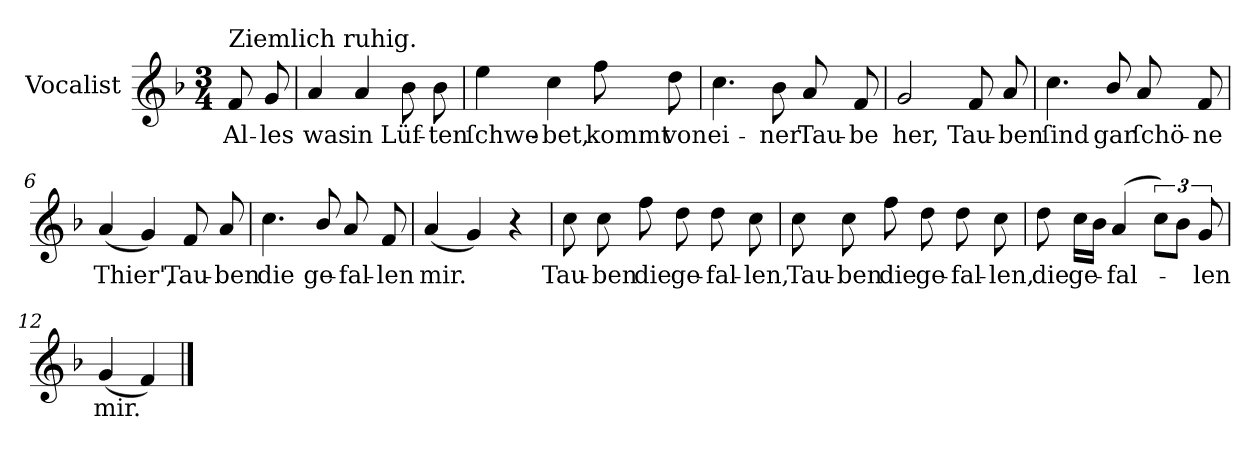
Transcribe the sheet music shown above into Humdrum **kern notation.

**kern	**text
*part1	*part1
*staff1	*staff1
*I"Vocalist	*
*k[b-]	*
*F:	*
*M3/4	*
=	=
!LO:TX:a:t=Ziemlich ruhig.	!
8f	Al-
8g	-les
=1	=1
4a	was
4a	in
8b-	Lüf-
8b-	-ten
=2	=2
4ee	ſchwe-
4cc	-bet,
8ff	kommt
8dd	von
=3	=3
4.cc	ei-
8b-	-ner
8a	Tau-
8f	-be
=4	=4
2g	her,
8f	Tau-
8a	-ben
=5	=5
4.cc	ſind
8b-/	gar
8a	ſchö-
8f	-ne
=6	=6
(4a	Thier',
4g)	.
8f	Tau-
8a	-ben
=7	=7
4.cc	die
8b-/	ge-
8a	-fal-
8f	-len
=8	=8
(4a	mir.
4g)	.
4r	.
=9	=9
8cc	Tau-
8cc	-ben
8ff	die
8dd	ge-
8dd	-fal-
8cc	-len,
=10	=10
8cc	Tau-
8cc	-ben
8ff	die
8dd	ge-
8dd	-fal-
8cc	-len,
=11	=11
8dd	die
16ccLL	ge-
16b-JJ	.
(4a	-fal-
12ccL)	.
12b-J	.
12g	-len
=12	=12
(>4g	mir.
4f)	.
==	==
*-	*-
